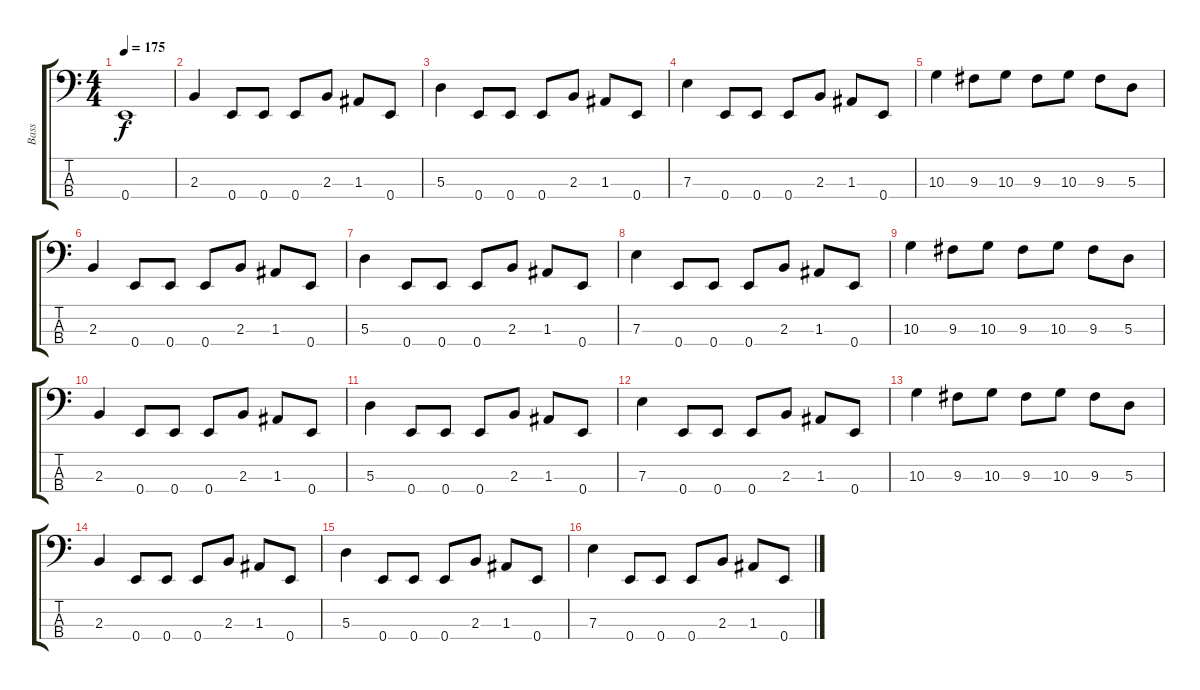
\track ("Bass" "Bass") {instrument electricbasspick}
\staff {score tabs}
\tuning (G2 D2 A1 E1) {hide}
\ts (4 4)
\tempo 175
\clef f4
\ks c
0.4{t}.1{dy f} |
2.3.4 0.4.8 0.4.8 0.4.8 2.3.8 1.3.8 0.4.8 |
5.3.4 0.4.8 0.4.8 0.4.8 2.3.8 1.3.8 0.4.8 |
7.3.4 0.4.8 0.4.8 0.4.8 2.3.8 1.3.8 0.4.8 |
10.3.4 9.3.8 10.3.8 9.3.8 10.3.8 9.3.8 5.3.8 |
2.3.4 0.4.8 0.4.8 0.4.8 2.3.8 1.3.8 0.4.8 |
5.3.4 0.4.8 0.4.8 0.4.8 2.3.8 1.3.8 0.4.8 |
7.3.4 0.4.8 0.4.8 0.4.8 2.3.8 1.3.8 0.4.8 |
10.3.4 9.3.8 10.3.8 9.3.8 10.3.8 9.3.8 5.3.8 |
2.3.4 0.4.8 0.4.8 0.4.8 2.3.8 1.3.8 0.4.8 |
5.3.4 0.4.8 0.4.8 0.4.8 2.3.8 1.3.8 0.4.8 |
7.3.4 0.4.8 0.4.8 0.4.8 2.3.8 1.3.8 0.4.8 |
10.3.4 9.3.8 10.3.8 9.3.8 10.3.8 9.3.8 5.3.8 |
2.3.4 0.4.8 0.4.8 0.4.8 2.3.8 1.3.8 0.4.8 |
5.3.4 0.4.8 0.4.8 0.4.8 2.3.8 1.3.8 0.4.8 |
7.3.4 0.4.8 0.4.8 0.4.8 2.3.8 1.3.8 0.4.8
